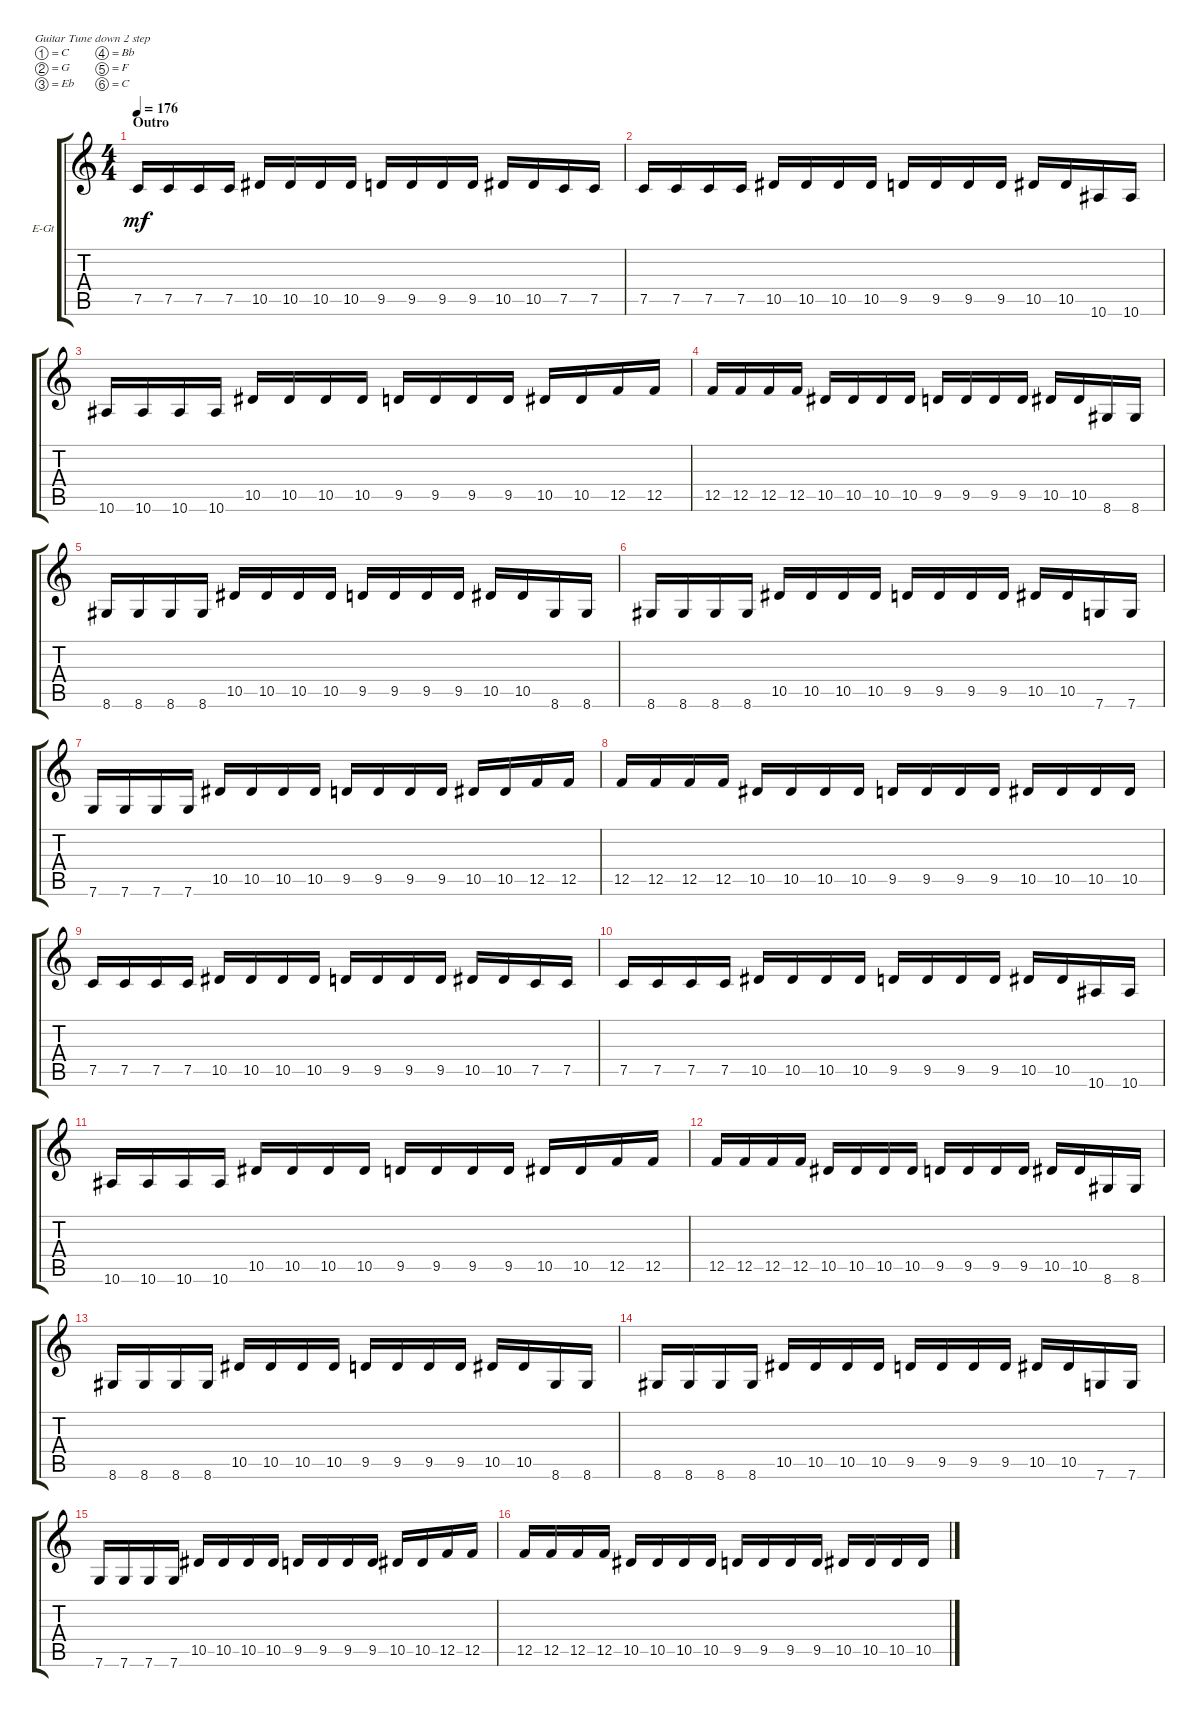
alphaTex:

\bracketExtendMode groupsimilarinstruments
\firstSystemTrackNameOrientation horizontal
\otherSystemsTrackNameOrientation horizontal
\track ("Guitar 1" "E-Gt") {instrument distortionguitar}
\staff {score tabs}
\tuning (C4 G3 Eb3 Bb2 F2 C2)
\ts (4 4)
\section ("" "Outro")
\tempo 176
\clef g2
\ks c
7.5.16{dy mf} 7.5.16 7.5.16 7.5.16 10.5.16 10.5.16 10.5.16 10.5.16 9.5.16 9.5.16 9.5.16 9.5.16 10.5.16 10.5.16 7.5.16 7.5.16 |
7.5.16 7.5.16 7.5.16 7.5.16 10.5.16 10.5.16 10.5.16 10.5.16 9.5.16 9.5.16 9.5.16 9.5.16 10.5.16 10.5.16 10.6.16 10.6.16 |
10.6.16 10.6.16 10.6.16 10.6.16 10.5.16 10.5.16 10.5.16 10.5.16 9.5.16 9.5.16 9.5.16 9.5.16 10.5.16 10.5.16 12.5.16 12.5.16 |
12.5.16 12.5.16 12.5.16 12.5.16 10.5.16 10.5.16 10.5.16 10.5.16 9.5.16 9.5.16 9.5.16 9.5.16 10.5.16 10.5.16 8.6.16 8.6.16 |
8.6.16 8.6.16 8.6.16 8.6.16 10.5.16 10.5.16 10.5.16 10.5.16 9.5.16 9.5.16 9.5.16 9.5.16 10.5.16 10.5.16 8.6.16 8.6.16 |
8.6.16 8.6.16 8.6.16 8.6.16 10.5.16 10.5.16 10.5.16 10.5.16 9.5.16 9.5.16 9.5.16 9.5.16 10.5.16 10.5.16 7.6.16 7.6.16 |
7.6.16 7.6.16 7.6.16 7.6.16 10.5.16 10.5.16 10.5.16 10.5.16 9.5.16 9.5.16 9.5.16 9.5.16 10.5.16 10.5.16 12.5.16 12.5.16 |
12.5.16 12.5.16 12.5.16 12.5.16 10.5.16 10.5.16 10.5.16 10.5.16 9.5.16 9.5.16 9.5.16 9.5.16 10.5.16 10.5.16 10.5.16 10.5.16 |
7.5.16 7.5.16 7.5.16 7.5.16 10.5.16 10.5.16 10.5.16 10.5.16 9.5.16 9.5.16 9.5.16 9.5.16 10.5.16 10.5.16 7.5.16 7.5.16 |
7.5.16 7.5.16 7.5.16 7.5.16 10.5.16 10.5.16 10.5.16 10.5.16 9.5.16 9.5.16 9.5.16 9.5.16 10.5.16 10.5.16 10.6.16 10.6.16 |
10.6.16 10.6.16 10.6.16 10.6.16 10.5.16 10.5.16 10.5.16 10.5.16 9.5.16 9.5.16 9.5.16 9.5.16 10.5.16 10.5.16 12.5.16 12.5.16 |
12.5.16 12.5.16 12.5.16 12.5.16 10.5.16 10.5.16 10.5.16 10.5.16 9.5.16 9.5.16 9.5.16 9.5.16 10.5.16 10.5.16 8.6.16 8.6.16 |
8.6.16 8.6.16 8.6.16 8.6.16 10.5.16 10.5.16 10.5.16 10.5.16 9.5.16 9.5.16 9.5.16 9.5.16 10.5.16 10.5.16 8.6.16 8.6.16 |
8.6.16 8.6.16 8.6.16 8.6.16 10.5.16 10.5.16 10.5.16 10.5.16 9.5.16 9.5.16 9.5.16 9.5.16 10.5.16 10.5.16 7.6.16 7.6.16 |
7.6.16 7.6.16 7.6.16 7.6.16 10.5.16 10.5.16 10.5.16 10.5.16 9.5.16 9.5.16 9.5.16 9.5.16 10.5.16 10.5.16 12.5.16 12.5.16 |
12.5.16 12.5.16 12.5.16 12.5.16 10.5.16 10.5.16 10.5.16 10.5.16 9.5.16 9.5.16 9.5.16 9.5.16 10.5.16 10.5.16 10.5.16 10.5.16
